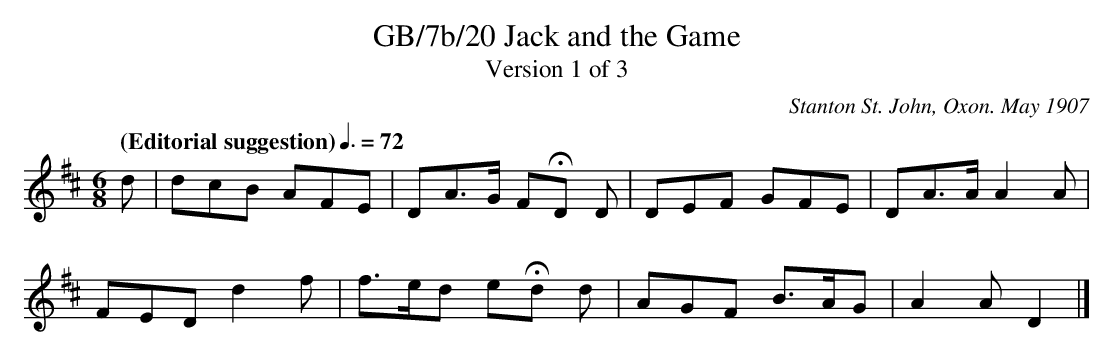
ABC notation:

X:1
T:GB/7b/20 Jack and the Game
T:Version 1 of 3
C:Stanton St. John, Oxon. May 1907
L:1/8
M:6/8
Q:"(Editorial suggestion)" 3/8=72
K:D
d | dcB AFE | DA>G FHD D | DEF GFE | DA>A A2 A |
FED d2 f | f>ed eHd d |AGF B>AG | A2 A D2 |]
